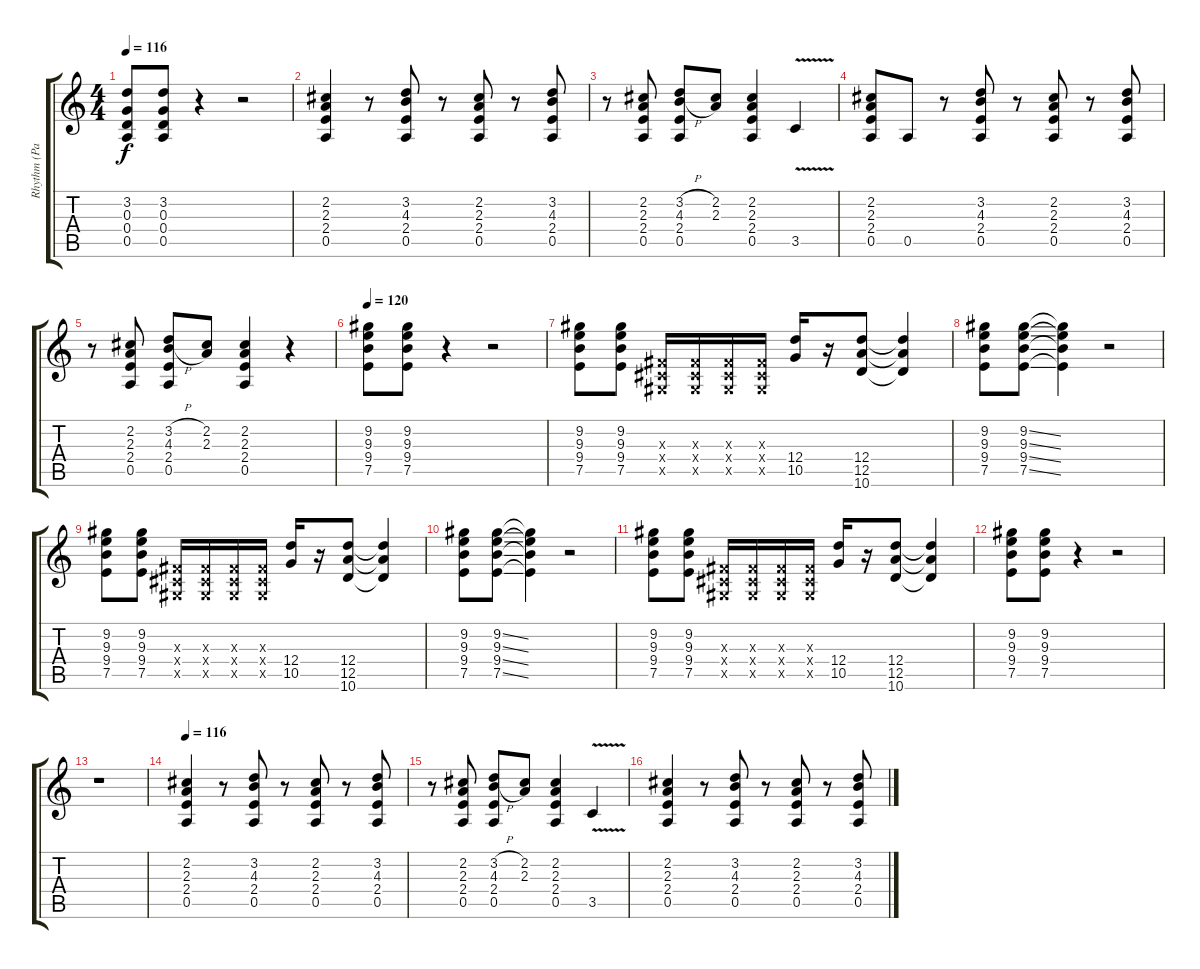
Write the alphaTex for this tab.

\track ("Rhythm (Paul Stanley)" "Rhythm (Pa") {instrument overdrivenguitar}
\staff {score tabs}
\tuning (E4 B3 G3 D3 A2 E2) {hide}
\ts (4 4)
\tempo 116
\clef g2
\ks c
(3.2 0.3 0.4 0.5).8{dy f} (3.2 0.3 0.4 0.5).8 r.4 r.2 |
(2.2 2.3 2.4 0.5).4 r.8 (3.2 4.3 2.4 0.5).8 r.8 (2.2 2.3 2.4 0.5).8 r.8 (3.2 4.3 2.4 0.5).8 |
r.8 (2.2 2.3 2.4 0.5).8 (3.2{h} 4.3{h} 2.4 0.5).8 (2.2 2.3).8 (2.2 2.3 2.4 0.5).4 3.5{v}.4 |
(2.2 2.3 2.4 0.5).8 0.5.8 r.8 (3.2 4.3 2.4 0.5).8 r.8 (2.2 2.3 2.4 0.5).8 r.8 (3.2 4.3 2.4 0.5).8 |
r.8 (2.2 2.3 2.4 0.5).8 (3.2{h} 4.3{h} 2.4 0.5).8 (2.2 2.3).8 (2.2 2.3 2.4 0.5).4 r.4 |
\tempo 120
(9.2 9.3 9.4 7.5).8 (9.2 9.3 9.4 7.5).8 r.4 r.2 |
(9.2 9.3 9.4 7.5).8 (9.2 9.3 9.4 7.5).8 (-1.3{x} -1.4{x} -1.5{x}).16 (-1.3{x} -1.4{x} -1.5{x}).16 (-1.3{x} -1.4{x} -1.5{x}).16 (-1.3{x} -1.4{x} -1.5{x}).16 (12.4 10.5).16 r.16 (12.4 12.5 10.6).8 (12.4{t} 12.5{t} 10.6{t}).4 |
(9.2 9.3 9.4 7.5).8 (9.2{ss} 9.3{ss} 9.4{ss} 7.5{ss}).8 (9.2{t} 9.3{t} 9.4{t} 7.5{t}).4 r.2 |
(9.2 9.3 9.4 7.5).8 (9.2 9.3 9.4 7.5).8 (-1.3{x} -1.4{x} -1.5{x}).16 (-1.3{x} -1.4{x} -1.5{x}).16 (-1.3{x} -1.4{x} -1.5{x}).16 (-1.3{x} -1.4{x} -1.5{x}).16 (12.4 10.5).16 r.16 (12.4 12.5 10.6).8 (12.4{t} 12.5{t} 10.6{t}).4 |
(9.2 9.3 9.4 7.5).8 (9.2{ss} 9.3{ss} 9.4{ss} 7.5{ss}).8 (9.2{t} 9.3{t} 9.4{t} 7.5{t}).4 r.2 |
(9.2 9.3 9.4 7.5).8 (9.2 9.3 9.4 7.5).8 (-1.3{x} -1.4{x} -1.5{x}).16 (-1.3{x} -1.4{x} -1.5{x}).16 (-1.3{x} -1.4{x} -1.5{x}).16 (-1.3{x} -1.4{x} -1.5{x}).16 (12.4 10.5).16 r.16 (12.4 12.5 10.6).8 (12.4{t} 12.5{t} 10.6{t}).4 |
(9.2 9.3 9.4 7.5).8 (9.2 9.3 9.4 7.5).8 r.4 r.2 |
r.1 |
\tempo 116
(2.2 2.3 2.4 0.5).4 r.8 (3.2 4.3 2.4 0.5).8 r.8 (2.2 2.3 2.4 0.5).8 r.8 (3.2 4.3 2.4 0.5).8 |
r.8 (2.2 2.3 2.4 0.5).8 (3.2{h} 4.3{h} 2.4 0.5).8 (2.2 2.3).8 (2.2 2.3 2.4 0.5).4 3.5{v}.4 |
(2.2 2.3 2.4 0.5).4 r.8 (3.2 4.3 2.4 0.5).8 r.8 (2.2 2.3 2.4 0.5).8 r.8 (3.2 4.3 2.4 0.5).8
